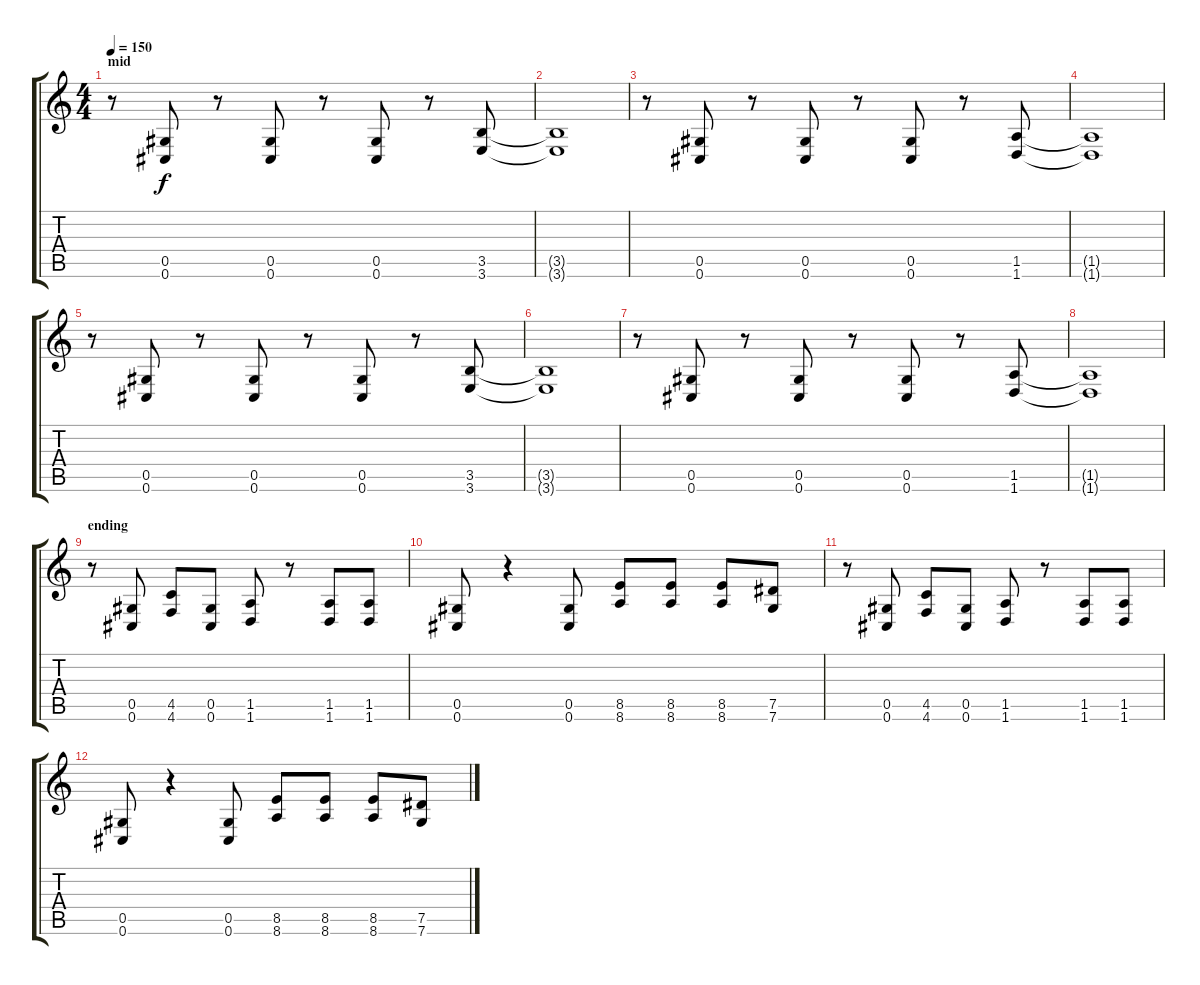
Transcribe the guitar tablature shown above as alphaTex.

\track "" {instrument distortionguitar}
\staff {score tabs}
\tuning (Eb4 Bb3 Gb3 Db3 Ab2 Db2) {hide}
\ts (4 4)
\section ("" "mid")
\tempo 150
\clef g2
\ks c
r.8{dy f} (0.5 0.6).8 r.8 (0.5 0.6).8 r.8 (0.5 0.6).8 r.8 (3.5 3.6).8 |
(3.5{t} 3.6{t}).1 |
r.8 (0.5 0.6).8 r.8 (0.5 0.6).8 r.8 (0.5 0.6).8 r.8 (1.5 1.6).8 |
(1.5{t} 1.6{t}).1 |
r.8 (0.5 0.6).8 r.8 (0.5 0.6).8 r.8 (0.5 0.6).8 r.8 (3.5 3.6).8 |
(3.5{t} 3.6{t}).1 |
r.8 (0.5 0.6).8 r.8 (0.5 0.6).8 r.8 (0.5 0.6).8 r.8 (1.5 1.6).8 |
(1.5{t} 1.6{t}).1 |
\section ("" "ending")
r.8 (0.5 0.6).8 (4.5 4.6).8 (0.5 0.6).8 (1.5 1.6).8 r.8 (1.5 1.6).8 (1.5 1.6).8 |
(0.5 0.6).8 r.4 (0.5 0.6).8 (8.5 8.6).8 (8.5 8.6).8 (8.5 8.6).8 (7.5 7.6).8 |
r.8 (0.5 0.6).8 (4.5 4.6).8 (0.5 0.6).8 (1.5 1.6).8 r.8 (1.5 1.6).8 (1.5 1.6).8 |
(0.5 0.6).8 r.4 (0.5 0.6).8 (8.5 8.6).8 (8.5 8.6).8 (8.5 8.6).8 (7.5 7.6).8
